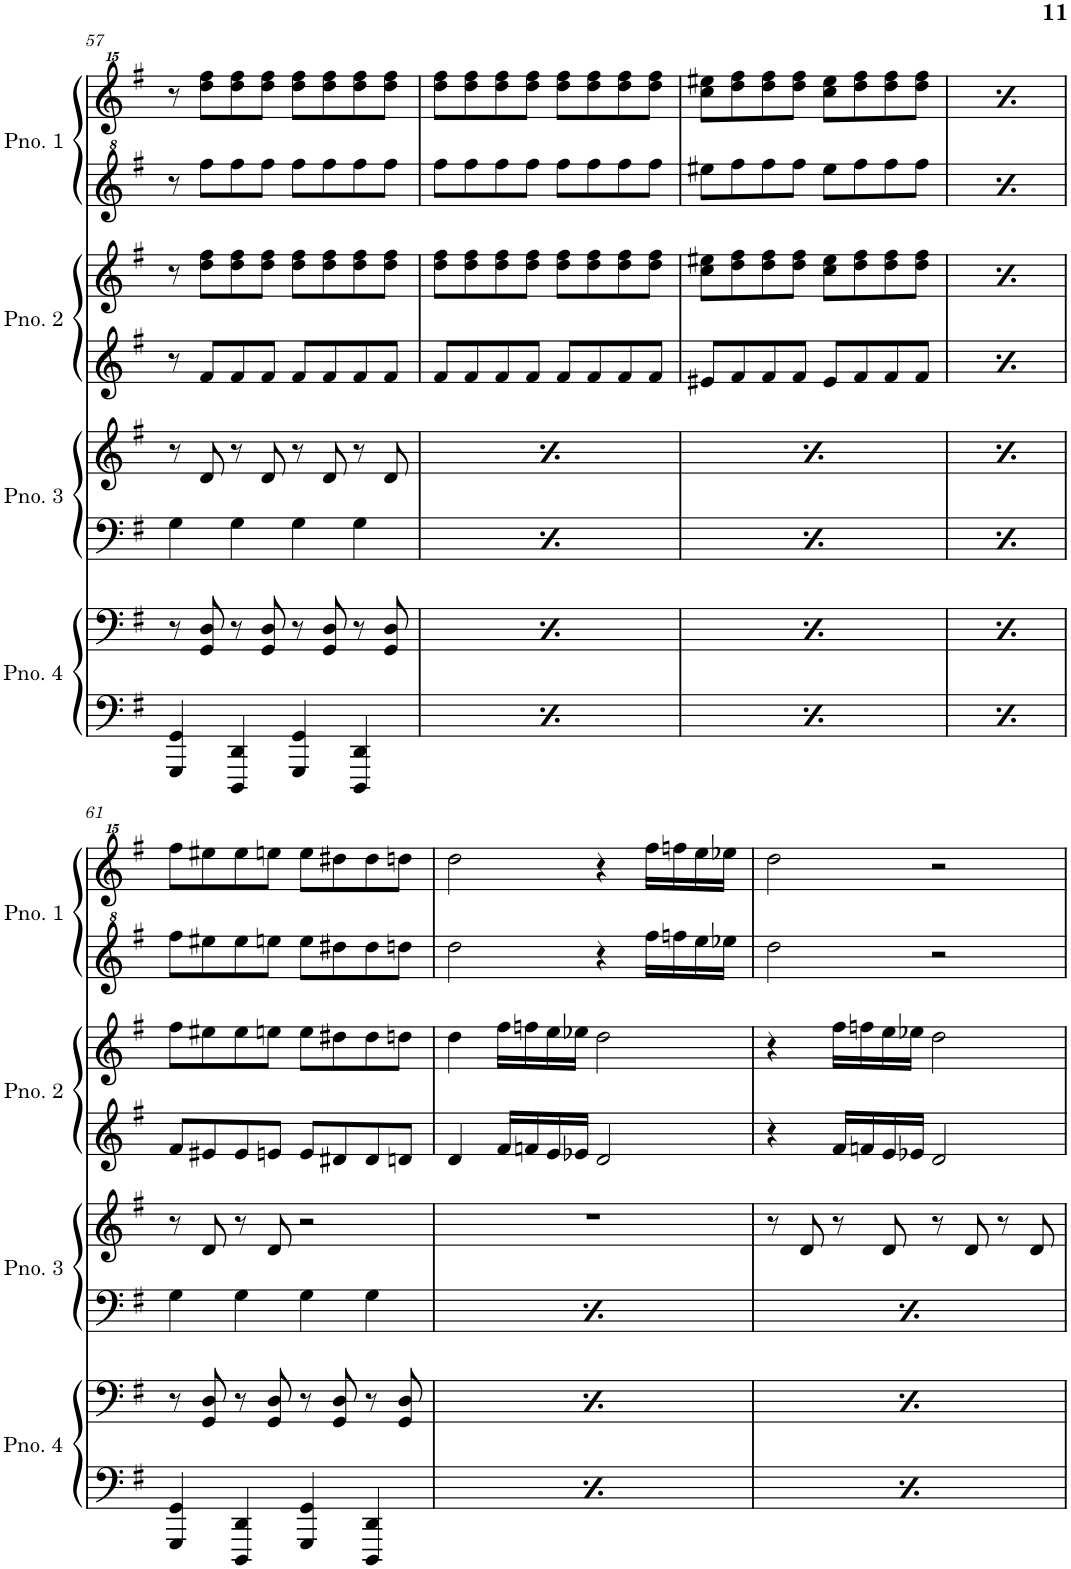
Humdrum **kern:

**kern	**kern	**kern	**kern	**kern	**kern	**kern	**kern
*part4	*part4	*part3	*part3	*part2	*part2	*part1	*part1
*staff8	*staff7	*staff6	*staff5	*staff4	*staff3	*staff2	*staff1
*I"Piano 4	*	*I"Piano 3	*	*I"Piano 2	*	*I"Piano 1	*
*I'Pno. 4	*	*I'Pno. 3	*	*I'Pno. 2	*	*I'Pno. 1	*
!!LO:PB:g=z
*clefF4	*clefF4	*clefF4	*clefG2	*clefG2	*clefG2	*clefG^2	*clefG^^2
*k[f#]	*k[f#]	*k[f#]	*k[f#]	*k[f#]	*k[f#]	*k[f#]	*k[f#]
*M4/4	*M4/4	*M4/4	*M4/4	*M4/4	*M4/4	*M4/4	*M4/4
=57	=57	=57	=57	=57	=57	=57	=57
4GGG/ 4GG/	8r	4G\	8r	8r	8r	8r	8r
.	8GG/ 8D/	.	8d/	8f#/L	8dd\ 8ff#\L	8fff#\L	8dddd\ 8ffff#\L
4DDD/ 4DD/	8r	4G\	8r	8f#/	8dd\ 8ff#\	8fff#\	8dddd\ 8ffff#\
.	8GG/ 8D/	.	8d/	8f#/J	8dd\ 8ff#\J	8fff#\J	8dddd\ 8ffff#\J
4GGG/ 4GG/	8r	4G\	8r	8f#/L	8dd\ 8ff#\L	8fff#\L	8dddd\ 8ffff#\L
.	8GG/ 8D/	.	8d/	8f#/	8dd\ 8ff#\	8fff#\	8dddd\ 8ffff#\
4DDD/ 4DD/	8r	4G\	8r	8f#/	8dd\ 8ff#\	8fff#\	8dddd\ 8ffff#\
.	8GG/ 8D/	.	8d/	8f#/J	8dd\ 8ff#\J	8fff#\J	8dddd\ 8ffff#\J
=58	=58	=58	=58	=58	=58	=58	=58
4GGG/ 4GG/	8r	4G\	8r	8f#/L	8dd\ 8ff#\L	8fff#\L	8dddd\ 8ffff#\L
.	8GG/ 8D/	.	8d/	8f#/	8dd\ 8ff#\	8fff#\	8dddd\ 8ffff#\
4DDD/ 4DD/	8r	4G\	8r	8f#/	8dd\ 8ff#\	8fff#\	8dddd\ 8ffff#\
.	8GG/ 8D/	.	8d/	8f#/J	8dd\ 8ff#\J	8fff#\J	8dddd\ 8ffff#\J
4GGG/ 4GG/	8r	4G\	8r	8f#/L	8dd\ 8ff#\L	8fff#\L	8dddd\ 8ffff#\L
.	8GG/ 8D/	.	8d/	8f#/	8dd\ 8ff#\	8fff#\	8dddd\ 8ffff#\
4DDD/ 4DD/	8r	4G\	8r	8f#/	8dd\ 8ff#\	8fff#\	8dddd\ 8ffff#\
.	8GG/ 8D/	.	8d/	8f#/J	8dd\ 8ff#\J	8fff#\J	8dddd\ 8ffff#\J
=59	=59	=59	=59	=59	=59	=59	=59
4GGG/ 4GG/	8r	4G\	8r	8e#X/L	8cc\ 8ee#X\L	8eee#X\L	8cccc\ 8eeee#X\L
.	8GG/ 8D/	.	8d/	8f#/	8dd\ 8ff#\	8fff#\	8dddd\ 8ffff#\
4DDD/ 4DD/	8r	4G\	8r	8f#/	8dd\ 8ff#\	8fff#\	8dddd\ 8ffff#\
.	8GG/ 8D/	.	8d/	8f#/J	8dd\ 8ff#\J	8fff#\J	8dddd\ 8ffff#\J
4GGG/ 4GG/	8r	4G\	8r	8e#/L	8cc\ 8ee#\L	8eee#\L	8cccc\ 8eeee#\L
.	8GG/ 8D/	.	8d/	8f#/	8dd\ 8ff#\	8fff#\	8dddd\ 8ffff#\
4DDD/ 4DD/	8r	4G\	8r	8f#/	8dd\ 8ff#\	8fff#\	8dddd\ 8ffff#\
.	8GG/ 8D/	.	8d/	8f#/J	8dd\ 8ff#\J	8fff#\J	8dddd\ 8ffff#\J
=60	=60	=60	=60	=60	=60	=60	=60
4GGG/ 4GG/	8r	4G\	8r	8e#X/L	8cc\ 8ee#X\L	8eee#X\L	8cccc\ 8eeee#X\L
.	8GG/ 8D/	.	8d/	8f#/	8dd\ 8ff#\	8fff#\	8dddd\ 8ffff#\
4DDD/ 4DD/	8r	4G\	8r	8f#/	8dd\ 8ff#\	8fff#\	8dddd\ 8ffff#\
.	8GG/ 8D/	.	8d/	8f#/J	8dd\ 8ff#\J	8fff#\J	8dddd\ 8ffff#\J
4GGG/ 4GG/	8r	4G\	8r	8e#/L	8cc\ 8ee#\L	8eee#\L	8cccc\ 8eeee#\L
.	8GG/ 8D/	.	8d/	8f#/	8dd\ 8ff#\	8fff#\	8dddd\ 8ffff#\
4DDD/ 4DD/	8r	4G\	8r	8f#/	8dd\ 8ff#\	8fff#\	8dddd\ 8ffff#\
.	8GG/ 8D/	.	8d/	8f#/J	8dd\ 8ff#\J	8fff#\J	8dddd\ 8ffff#\J
!!LO:LB:g=z
=61	=61	=61	=61	=61	=61	=61	=61
4GGG/ 4GG/	8r	4G\	8r	8f#/L	8ff#\L	8fff#\L	8ffff#\L
.	8GG/ 8D/	.	8d/	8e#X/	8ee#X\	8eee#X\	8eeee#X\
4DDD/ 4DD/	8r	4G\	8r	8e#/	8ee#\	8eee#\	8eeee#\
.	8GG/ 8D/	.	8d/	8en/J	8een\J	8eeen\J	8eeeen\J
4GGG/ 4GG/	8r	4G\	2r	8e/L	8ee\L	8eee\L	8eeee\L
.	8GG/ 8D/	.	.	8d#X/	8dd#X\	8ddd#X\	8dddd#X\
4DDD/ 4DD/	8r	4G\	.	8d#/	8dd#\	8ddd#\	8dddd#\
.	8GG/ 8D/	.	.	8dn/J	8ddn\J	8dddn\J	8ddddn\J
=62	=62	=62	=62	=62	=62	=62	=62
4GGG/ 4GG/	8r	4G\	1r	4d/	4dd\	2ddd\	2dddd\
.	8GG/ 8D/	.	.	.	.	.	.
4DDD/ 4DD/	8r	4G\	.	16f#/LL	16ff#\LL	.	.
.	.	.	.	16fn/	16ffn\	.	.
.	8GG/ 8D/	.	.	16e/	16ee\	.	.
.	.	.	.	16e-X/JJ	16ee-X\JJ	.	.
4GGG/ 4GG/	8r	4G\	.	2d/	2dd\	4r	4r
.	8GG/ 8D/	.	.	.	.	.	.
4DDD/ 4DD/	8r	4G\	.	.	.	16fff#\LL	16ffff#\LL
.	.	.	.	.	.	16fffn\	16ffffn\
.	8GG/ 8D/	.	.	.	.	16eee\	16eeee\
.	.	.	.	.	.	16eee-X\JJ	16eeee-X\JJ
=63	=63	=63	=63	=63	=63	=63	=63
4GGG/ 4GG/	8r	4G\	8r	4r	4r	2ddd\	2dddd\
.	8GG/ 8D/	.	8d/	.	.	.	.
4DDD/ 4DD/	8r	4G\	8r	16f#/LL	16ff#\LL	.	.
.	.	.	.	16fn/	16ffn\	.	.
.	8GG/ 8D/	.	8d/	16e/	16ee\	.	.
.	.	.	.	16e-X/JJ	16ee-X\JJ	.	.
4GGG/ 4GG/	8r	4G\	8r	2d/	2dd\	2r	2r
.	8GG/ 8D/	.	8d/	.	.	.	.
4DDD/ 4DD/	8r	4G\	8r	.	.	.	.
.	8GG/ 8D/	.	8d/	.	.	.	.
=	=	=	=	=	=	=	=
*-	*-	*-	*-	*-	*-	*-	*-
